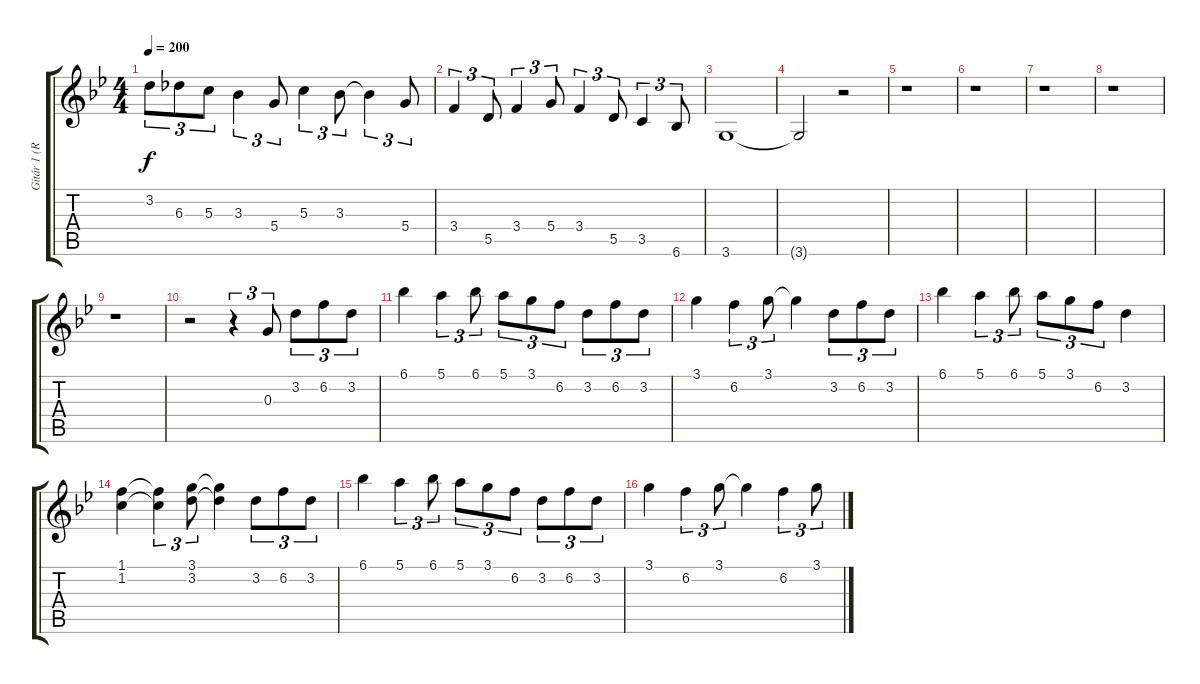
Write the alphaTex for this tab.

\track ("Gitár 1 (Ritchie Blackmore)" "Gitár 1 (R") {instrument distortionguitar}
\staff {score tabs}
\tuning (E4 B3 G3 D3 A2 E2) {hide}
\ts (4 4)
\tempo 200
\clef g2
\ks bb
3.2.8{tu (3 2) dy f} 6.3.8{tu (3 2)} 5.3.8{tu (3 2)} 3.3.4{tu (3 2)} 5.4.8{tu (3 2)} 5.3.4{tu (3 2)} 3.3.8{tu (3 2)} 3.3{t}.4{tu (3 2)} 5.4.8{tu (3 2)} |
3.4.4{tu (3 2)} 5.5.8{tu (3 2)} 3.4.4{tu (3 2)} 5.4.8{tu (3 2)} 3.4.4{tu (3 2)} 5.5.8{tu (3 2)} 3.5.4{tu (3 2)} 6.6.8{tu (3 2)} |
3.6.1 |
3.6{t}.2 r.2 |
r.1 |
r.1 |
r.1 |
r.1 |
r.1 |
r.2 r.4{tu (3 2)} 0.3.8{tu (3 2)} 3.2.8{tu (3 2)} 6.2.8{tu (3 2)} 3.2.8{tu (3 2)} |
6.1.4 5.1.4{tu (3 2)} 6.1.8{tu (3 2)} 5.1.8{tu (3 2)} 3.1.8{tu (3 2)} 6.2.8{tu (3 2)} 3.2.8{tu (3 2)} 6.2.8{tu (3 2)} 3.2.8{tu (3 2)} |
3.1.4 6.2.4{tu (3 2)} 3.1.8{tu (3 2)} 3.1{t}.4 3.2.8{tu (3 2)} 6.2.8{tu (3 2)} 3.2.8{tu (3 2)} |
6.1.4 5.1.4{tu (3 2)} 6.1.8{tu (3 2)} 5.1.8{tu (3 2)} 3.1.8{tu (3 2)} 6.2.8{tu (3 2)} 3.2.4 |
(1.1 1.2).4 (1.1{t} 1.2{t}).4{tu (3 2)} (3.1 3.2).8{tu (3 2)} (3.1{t} 3.2{t}).4 3.2.8{tu (3 2)} 6.2.8{tu (3 2)} 3.2.8{tu (3 2)} |
6.1.4 5.1.4{tu (3 2)} 6.1.8{tu (3 2)} 5.1.8{tu (3 2)} 3.1.8{tu (3 2)} 6.2.8{tu (3 2)} 3.2.8{tu (3 2)} 6.2.8{tu (3 2)} 3.2.8{tu (3 2)} |
3.1.4 6.2.4{tu (3 2)} 3.1.8{tu (3 2)} 3.1{t}.4 6.2.4{tu (3 2)} 3.1.8{tu (3 2)}
